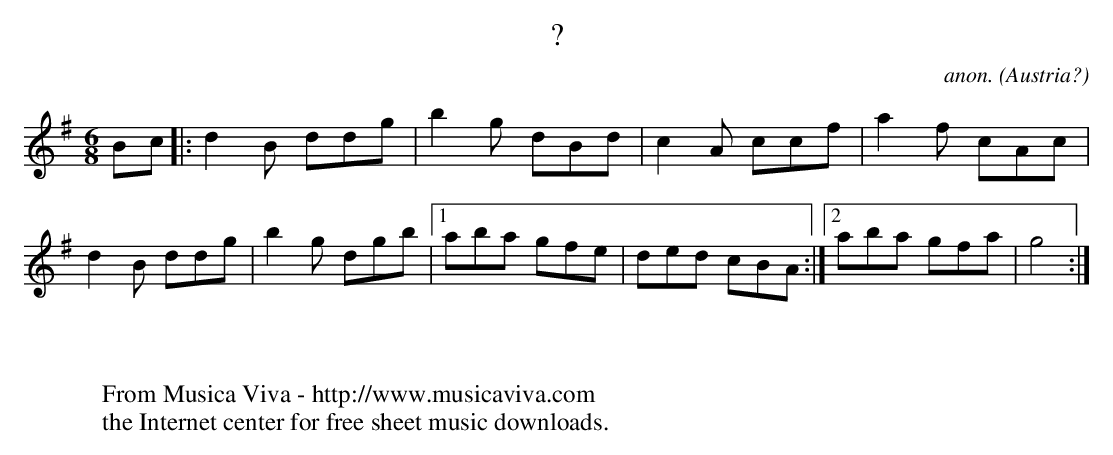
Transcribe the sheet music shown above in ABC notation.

X:1
T:?
C:anon.
O:Austria?
M:6/8
L:1/8
K:G
Bc|:d2B ddg|b2g dBd|c2A ccf|a2f cAc|d2B ddg|\
b2g dgb|1aba gfe|ded cBA:|2aba gfa|g4:|
W:
W:
W:  From Musica Viva - http://www.musicaviva.com
W:  the Internet center for free sheet music downloads.
